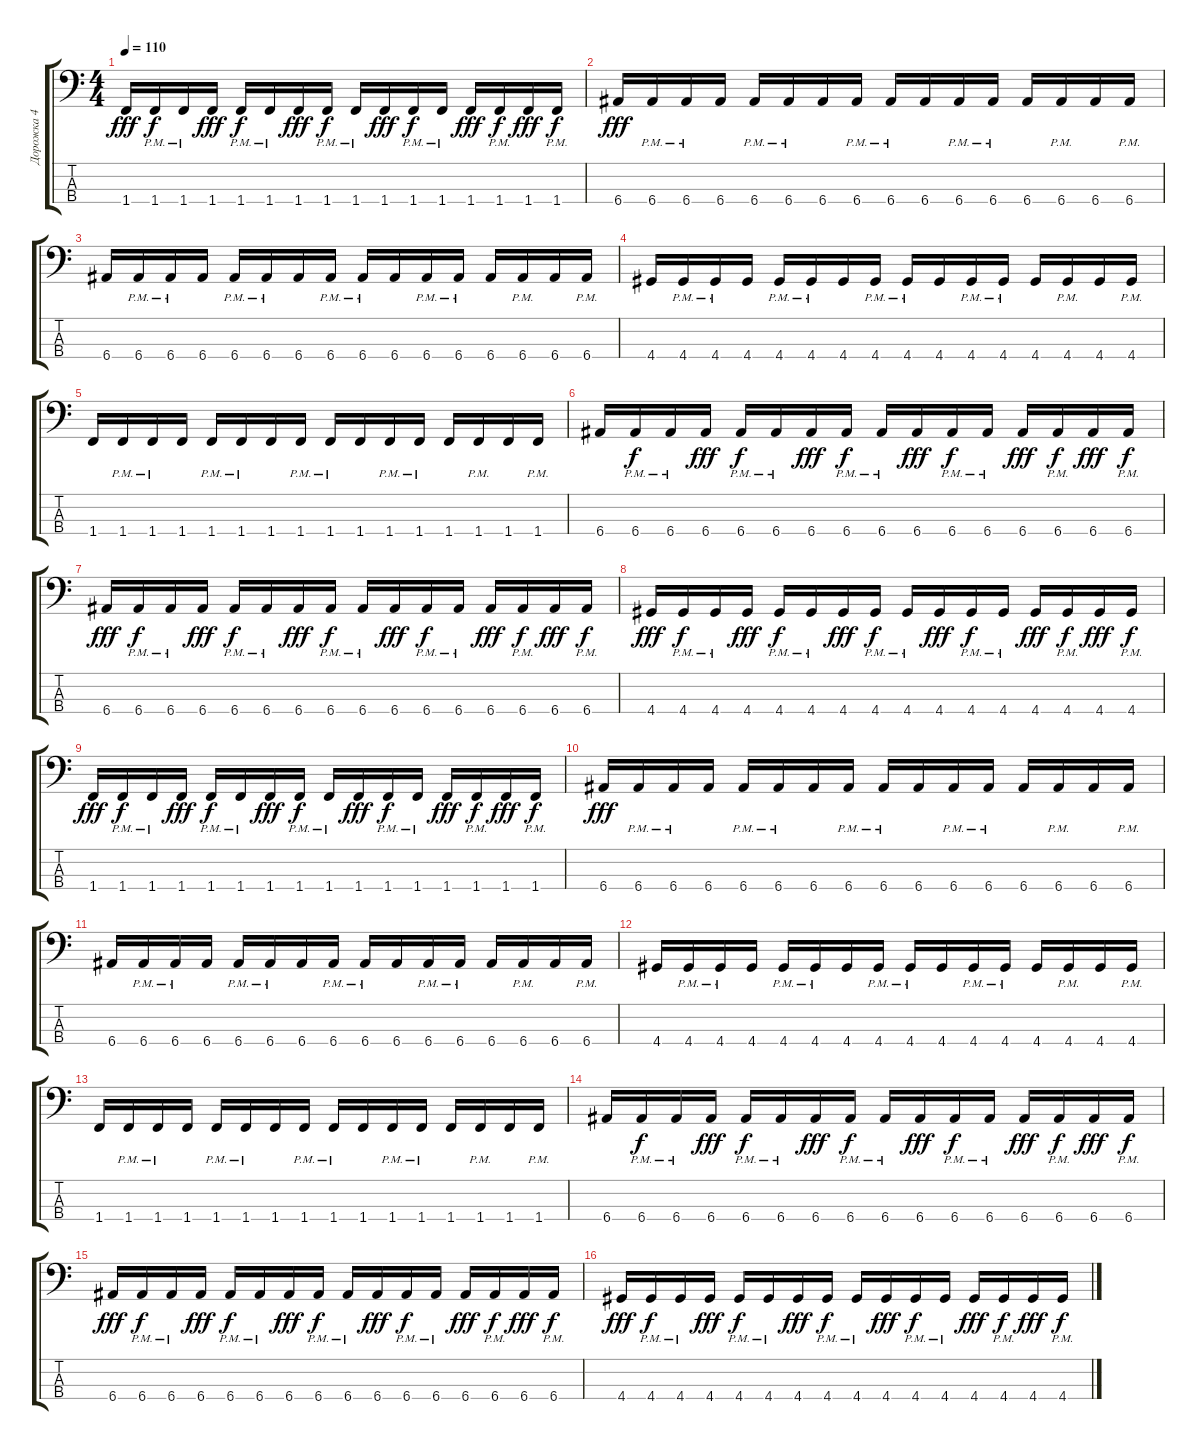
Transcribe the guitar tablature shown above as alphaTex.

\track ("Дорожка 4" "Дорожка 4") {instrument electricbassfinger}
\staff {score tabs}
\tuning (G2 D2 A1 E1) {hide}
\ts (4 4)
\tempo 110
\clef f4
\ks c
1.4.16{dy fff} 1.4{pm}.16{dy f} 1.4{pm}.16 1.4.16{dy fff} 1.4{pm}.16{dy f} 1.4{pm}.16 1.4.16{dy fff} 1.4{pm}.16{dy f} 1.4{pm}.16 1.4.16{dy fff} 1.4{pm}.16{dy f} 1.4{pm}.16 1.4.16{dy fff} 1.4{pm}.16{dy f} 1.4.16{dy fff} 1.4{pm}.16{dy f} |
6.4.16{dy fff} 6.4{pm}.16 6.4{pm}.16 6.4.16 6.4{pm}.16 6.4{pm}.16 6.4.16 6.4{pm}.16 6.4{pm}.16 6.4.16 6.4{pm}.16 6.4{pm}.16 6.4.16 6.4{pm}.16 6.4.16 6.4{pm}.16 |
6.4.16 6.4{pm}.16 6.4{pm}.16 6.4.16 6.4{pm}.16 6.4{pm}.16 6.4.16 6.4{pm}.16 6.4{pm}.16 6.4.16 6.4{pm}.16 6.4{pm}.16 6.4.16 6.4{pm}.16 6.4.16 6.4{pm}.16 |
4.4.16 4.4{pm}.16 4.4{pm}.16 4.4.16 4.4{pm}.16 4.4{pm}.16 4.4.16 4.4{pm}.16 4.4{pm}.16 4.4.16 4.4{pm}.16 4.4{pm}.16 4.4.16 4.4{pm}.16 4.4.16 4.4{pm}.16 |
1.4.16 1.4{pm}.16 1.4{pm}.16 1.4.16 1.4{pm}.16 1.4{pm}.16 1.4.16 1.4{pm}.16 1.4{pm}.16 1.4.16 1.4{pm}.16 1.4{pm}.16 1.4.16 1.4{pm}.16 1.4.16 1.4{pm}.16 |
6.4.16 6.4{pm}.16{dy f} 6.4{pm}.16 6.4.16{dy fff} 6.4{pm}.16{dy f} 6.4{pm}.16 6.4.16{dy fff} 6.4{pm}.16{dy f} 6.4{pm}.16 6.4.16{dy fff} 6.4{pm}.16{dy f} 6.4{pm}.16 6.4.16{dy fff} 6.4{pm}.16{dy f} 6.4.16{dy fff} 6.4{pm}.16{dy f} |
6.4.16{dy fff} 6.4{pm}.16{dy f} 6.4{pm}.16 6.4.16{dy fff} 6.4{pm}.16{dy f} 6.4{pm}.16 6.4.16{dy fff} 6.4{pm}.16{dy f} 6.4{pm}.16 6.4.16{dy fff} 6.4{pm}.16{dy f} 6.4{pm}.16 6.4.16{dy fff} 6.4{pm}.16{dy f} 6.4.16{dy fff} 6.4{pm}.16{dy f} |
4.4.16{dy fff} 4.4{pm}.16{dy f} 4.4{pm}.16 4.4.16{dy fff} 4.4{pm}.16{dy f} 4.4{pm}.16 4.4.16{dy fff} 4.4{pm}.16{dy f} 4.4{pm}.16 4.4.16{dy fff} 4.4{pm}.16{dy f} 4.4{pm}.16 4.4.16{dy fff} 4.4{pm}.16{dy f} 4.4.16{dy fff} 4.4{pm}.16{dy f} |
1.4.16{dy fff} 1.4{pm}.16{dy f} 1.4{pm}.16 1.4.16{dy fff} 1.4{pm}.16{dy f} 1.4{pm}.16 1.4.16{dy fff} 1.4{pm}.16{dy f} 1.4{pm}.16 1.4.16{dy fff} 1.4{pm}.16{dy f} 1.4{pm}.16 1.4.16{dy fff} 1.4{pm}.16{dy f} 1.4.16{dy fff} 1.4{pm}.16{dy f} |
6.4.16{dy fff} 6.4{pm}.16 6.4{pm}.16 6.4.16 6.4{pm}.16 6.4{pm}.16 6.4.16 6.4{pm}.16 6.4{pm}.16 6.4.16 6.4{pm}.16 6.4{pm}.16 6.4.16 6.4{pm}.16 6.4.16 6.4{pm}.16 |
6.4.16 6.4{pm}.16 6.4{pm}.16 6.4.16 6.4{pm}.16 6.4{pm}.16 6.4.16 6.4{pm}.16 6.4{pm}.16 6.4.16 6.4{pm}.16 6.4{pm}.16 6.4.16 6.4{pm}.16 6.4.16 6.4{pm}.16 |
4.4.16 4.4{pm}.16 4.4{pm}.16 4.4.16 4.4{pm}.16 4.4{pm}.16 4.4.16 4.4{pm}.16 4.4{pm}.16 4.4.16 4.4{pm}.16 4.4{pm}.16 4.4.16 4.4{pm}.16 4.4.16 4.4{pm}.16 |
1.4.16 1.4{pm}.16 1.4{pm}.16 1.4.16 1.4{pm}.16 1.4{pm}.16 1.4.16 1.4{pm}.16 1.4{pm}.16 1.4.16 1.4{pm}.16 1.4{pm}.16 1.4.16 1.4{pm}.16 1.4.16 1.4{pm}.16 |
6.4.16 6.4{pm}.16{dy f} 6.4{pm}.16 6.4.16{dy fff} 6.4{pm}.16{dy f} 6.4{pm}.16 6.4.16{dy fff} 6.4{pm}.16{dy f} 6.4{pm}.16 6.4.16{dy fff} 6.4{pm}.16{dy f} 6.4{pm}.16 6.4.16{dy fff} 6.4{pm}.16{dy f} 6.4.16{dy fff} 6.4{pm}.16{dy f} |
6.4.16{dy fff} 6.4{pm}.16{dy f} 6.4{pm}.16 6.4.16{dy fff} 6.4{pm}.16{dy f} 6.4{pm}.16 6.4.16{dy fff} 6.4{pm}.16{dy f} 6.4{pm}.16 6.4.16{dy fff} 6.4{pm}.16{dy f} 6.4{pm}.16 6.4.16{dy fff} 6.4{pm}.16{dy f} 6.4.16{dy fff} 6.4{pm}.16{dy f} |
4.4.16{dy fff} 4.4{pm}.16{dy f} 4.4{pm}.16 4.4.16{dy fff} 4.4{pm}.16{dy f} 4.4{pm}.16 4.4.16{dy fff} 4.4{pm}.16{dy f} 4.4{pm}.16 4.4.16{dy fff} 4.4{pm}.16{dy f} 4.4{pm}.16 4.4.16{dy fff} 4.4{pm}.16{dy f} 4.4.16{dy fff} 4.4{pm}.16{dy f}
